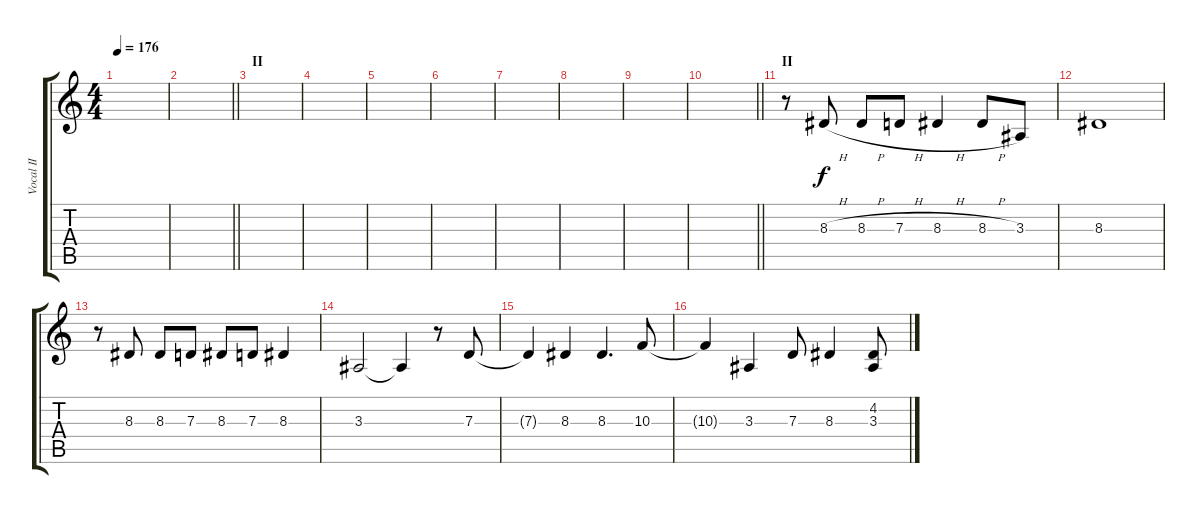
\track ("Vocal II" "Vocal II") {instrument lead2sawtooth}
\staff {score tabs}
\tuning (E4 B3 G3 D3 A2 D2) {hide}
\ts (4 4)
\tempo 176
\clef g2
\ks c
|
\barLineRight lightlight
|
\section ("" "II")
|
|
|
|
|
|
|
\barLineRight lightlight
|
\section ("" "II")
r.8 8.3{h}.8 8.3{h}.8 7.3{h}.8 8.3{h}.4 8.3{h}.8 3.3.8 |
8.3.1 |
r.8 8.3.8 8.3.8 7.3.8 8.3.8 7.3.8 8.3.4 |
3.3.2 3.3{t}.4 r.8 7.3.8 |
7.3{t}.4 8.3.4 8.3.4{d} 10.3.8 |
10.3{t}.4 3.3.4 7.3.8 8.3.4 (4.2{sl} 3.3).8
